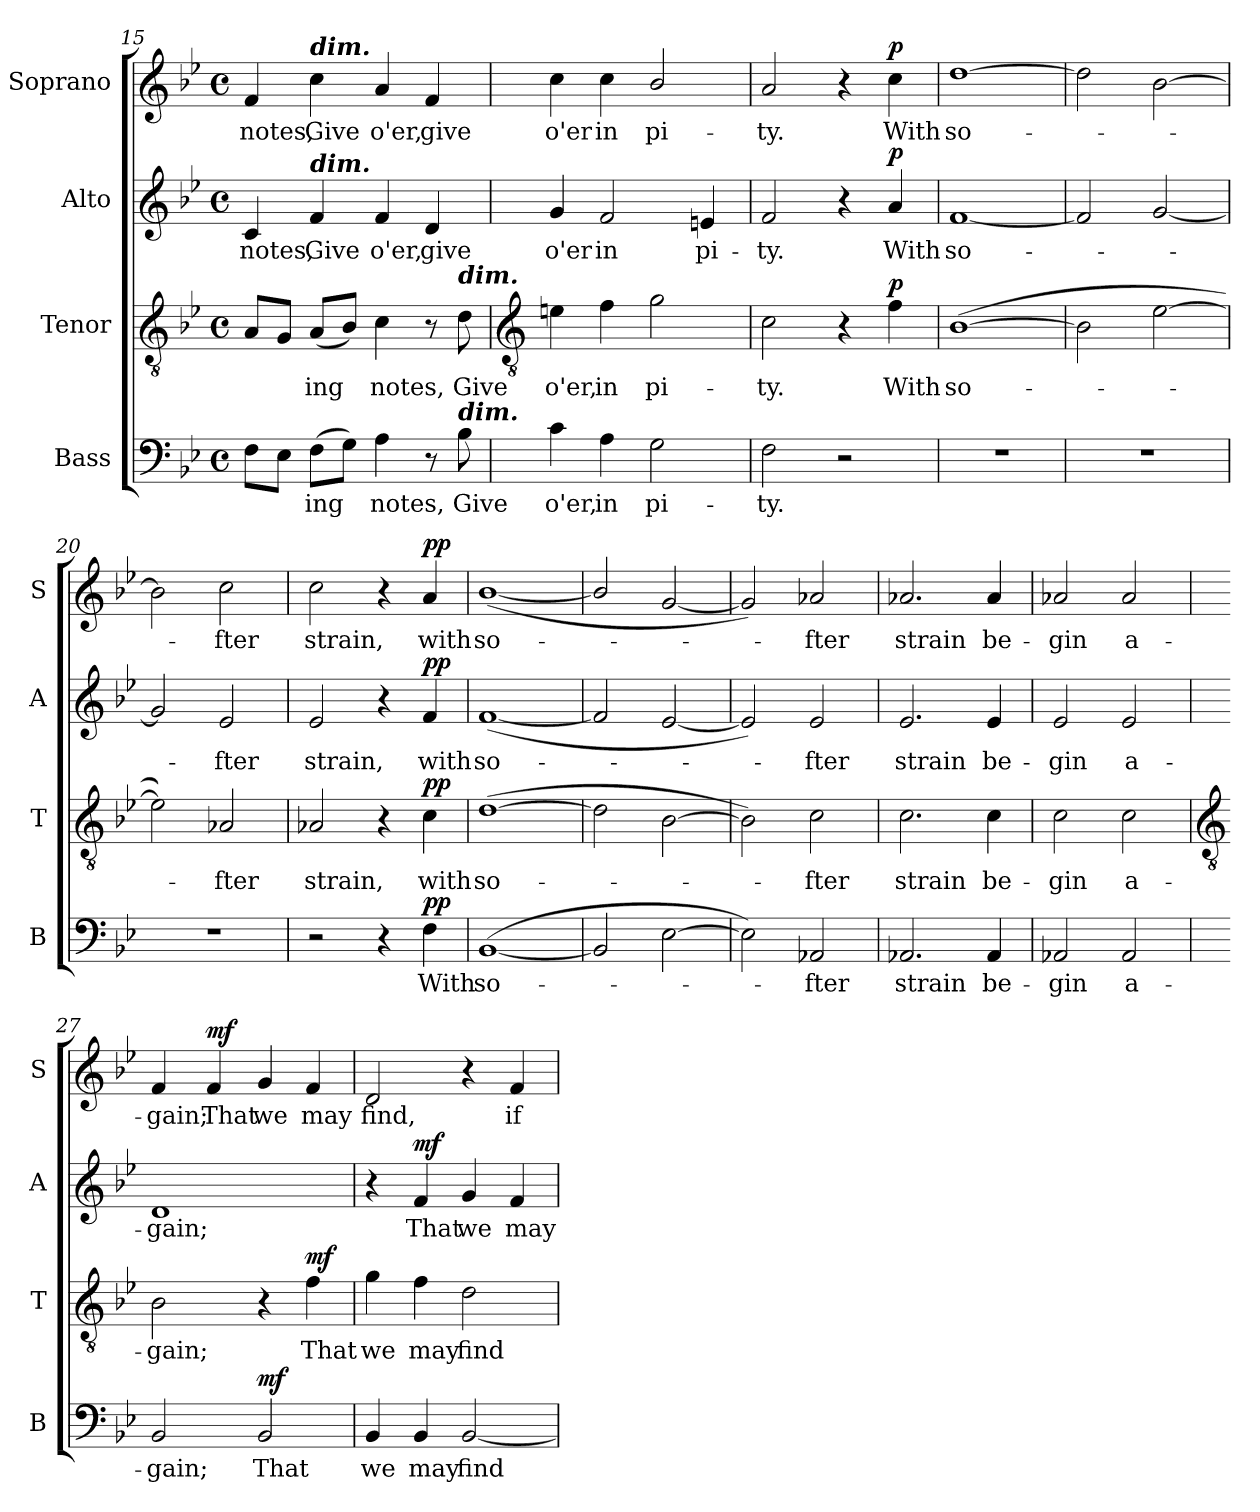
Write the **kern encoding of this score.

**kern	**text	**dynam	**kern	**text	**dynam	**kern	**text	**dynam	**kern	**text	**dynam
*part4	*part4	*part4	*part3	*part3	*part3	*part2	*part2	*part2	*part1	*part1	*part1
*staff4	*staff4	*staff4	*staff3	*staff3	*staff3	*staff2	*staff2	*staff2	*staff1	*staff1	*staff1
*I"Bass	*	*	*I"Tenor	*	*	*I"Alto	*	*	*I"Soprano	*	*
*I'B	*	*	*I'T	*	*	*I'A	*	*	*I'S	*	*
*clefF4	*	*	*clefGv2	*	*	*clefG2	*	*	*clefG2	*	*
*k[b-e-]	*	*	*k[b-e-]	*	*	*k[b-e-]	*	*	*k[b-e-]	*	*
*B-:	*	*	*B-:	*	*	*B-:	*	*	*B-:	*	*
*M4/4	*	*	*M4/4	*	*	*M4/4	*	*	*M4/4	*	*
*met(c)	*	*	*met(c)	*	*	*met(c)	*	*	*met(c)	*	*
=15	=15	=15	=15	=15	=15	=15	=15	=15	=15	=15	=15
!	!	!	!	!	!	!	!LO:LY:b	!	!	!LO:LY:b	!
8FL	.	.	8AL	.	.	4c/	notes,	.	4f/	notes,	.
8E-J	.	.	8GJ	.	.	.	.	.	.	.	.
!	!	!	!	!	!	!	!	!	!LO:TX:a:Bi:t=dim.	!	!
!	!	!	!	!	!	!LO:TX:a:Bi:t=dim.	!	!	!	!	!
!	!LO:LY:b	!	!	!LO:LY:b	!	!	!LO:LY:b	!	!	!LO:LY:b	!
(>8F\L	ing	.	(<8A/L	ing	.	4f/	Give	.	4cc\	Give	.
8G\J)	.	.	8B-/J)	.	.	.	.	.	.	.	.
!	!LO:LY:b	!	!	!LO:LY:b	!	!	!LO:LY:b	!	!	!LO:LY:b	!
4A\	notes,	.	4c\	notes,	.	4f/	o'er,	.	4a/	o'er,	.
!	!	!	!	!	!	!	!LO:LY:b	!	!	!LO:LY:b	!
8r	.	.	8r	.	.	4d/	give	.	4f/	give	.
!	!	!	!LO:TX:a:Bi:t=dim.	!	!	!	!	!	!	!	!
!LO:TX:a:Bi:t=dim.	!	!	!	!	!	!	!	!	!	!	!
!	!LO:LY:b	!	!	!LO:LY:b	!	!	!	!	!	!	!
8B-\	Give	.	8d\	Give	.	.	.	.	.	.	.
!!LO:LB:g=z
=16	=16	=16	=16	=16	=16	=16	=16	=16	=16	=16	=16
*	*	*	*clefGv2	*	*	*	*	*	*	*	*
!	!LO:LY:b	!	!	!LO:LY:b	!	!	!LO:LY:b	!	!	!LO:LY:b	!
4c\	o'er,	.	4en\	o'er,	.	4g/	o'er	.	4cc\	o'er	.
!	!LO:LY:b	!	!	!LO:LY:b	!	!	!LO:LY:b	!	!	!LO:LY:b	!
4A\	in	.	4f\	in	.	2f/	in	.	4cc\	in	.
!	!LO:LY:b	!	!	!LO:LY:b	!	!	!	!	!	!LO:LY:b	!
2G\	pi-	.	2g\	pi-	.	.	.	.	2b-/	pi-	.
!	!	!	!	!	!	!	!LO:LY:b	!	!	!	!
.	.	.	.	.	.	4en/	pi-	.	.	.	.
=17	=17	=17	=17	=17	=17	=17	=17	=17	=17	=17	=17
!	!LO:LY:b	!	!	!LO:LY:b	!	!	!LO:LY:b	!	!	!LO:LY:b	!
2F	-ty.	.	2c\	-ty.	.	2f/	-ty.	.	2a/	-ty.	.
2r	.	.	4r	.	.	4r	.	.	4r	.	.
!	!	!	!	!LO:LY:b	!LO:DY:b	!	!LO:LY:b	!LO:DY:b	!	!LO:LY:b	!LO:DY:b
.	.	.	4f\	With	p	4a/	With	p	4cc\	With	p
=18	=18	=18	=18	=18	=18	=18	=18	=18	=18	=18	=18
!	!	!	!	!LO:LY:b	!	!	!LO:LY:b	!	!	!LO:LY:b	!
1r	.	.	(>[1B-	so-	.	[1f	so-	.	[1dd	so-	.
=19	=19	=19	=19	=19	=19	=19	=19	=19	=19	=19	=19
1r	.	.	2B-\]	.	.	2f/]	.	.	2dd\]	.	.
.	.	.	[2e-\	.	.	[2g/	.	.	[2b-\	.	.
=20	=20	=20	=20	=20	=20	=20	=20	=20	=20	=20	=20
1r	.	.	2e-\])	.	.	2g/]	.	.	2b-\]	.	.
!	!	!	!	!LO:LY:b	!	!	!LO:LY:b	!	!	!LO:LY:b	!
.	.	.	2A-X/	fter	.	2e-/	fter	.	2cc\	fter	.
=21	=21	=21	=21	=21	=21	=21	=21	=21	=21	=21	=21
!	!	!	!	!LO:LY:b	!	!	!LO:LY:b	!	!	!LO:LY:b	!
2r	.	.	2A-X/	strain,	.	2e-/	strain,	.	2cc\	strain,	.
4r	.	.	4r	.	.	4r	.	.	4r	.	.
!	!LO:LY:b	!LO:DY:b	!	!LO:LY:b	!LO:DY:b	!	!LO:LY:b	!LO:DY:b	!	!LO:LY:b	!LO:DY:b
4F\	With	pp	4c\	with	pp	4f/	with	pp	4a/	with	pp
=22	=22	=22	=22	=22	=22	=22	=22	=22	=22	=22	=22
!	!LO:LY:b	!	!	!LO:LY:b	!	!	!LO:LY:b	!	!	!LO:LY:b	!
(>[1BB-	so-	.	(>[1d	so-	.	(<[1f	so-	.	(<[1b-/	so-	.
=23	=23	=23	=23	=23	=23	=23	=23	=23	=23	=23	=23
2BB-/]	.	.	2d\]	.	.	2f/]	.	.	2b-/]	.	.
[2E-\	.	.	[2B-\	.	.	[2e-/	.	.	[2g/	.	.
=24	=24	=24	=24	=24	=24	=24	=24	=24	=24	=24	=24
2E-\])	.	.	2B-\])	.	.	2e-/])	.	.	2g/])	.	.
!	!LO:LY:b	!	!	!LO:LY:b	!	!	!LO:LY:b	!	!	!LO:LY:b	!
2AA-X/	fter	.	2c\	fter	.	2e-/	fter	.	2a-X/	fter	.
=25	=25	=25	=25	=25	=25	=25	=25	=25	=25	=25	=25
!	!LO:LY:b	!	!	!LO:LY:b	!	!	!LO:LY:b	!	!	!LO:LY:b	!
2.AA-X/	strain	.	2.c\	strain	.	2.e-/	strain	.	2.a-X/	strain	.
!	!LO:LY:b	!	!	!LO:LY:b	!	!	!LO:LY:b	!	!	!LO:LY:b	!
4AA-/	be-	.	4c\	be-	.	4e-/	be-	.	4a-/	be-	.
=26	=26	=26	=26	=26	=26	=26	=26	=26	=26	=26	=26
!	!LO:LY:b	!	!	!LO:LY:b	!	!	!LO:LY:b	!	!	!LO:LY:b	!
2AA-X/	-gin	.	2c\	-gin	.	2e-/	-gin	.	2a-X/	-gin	.
!	!LO:LY:b	!	!	!LO:LY:b	!	!	!LO:LY:b	!	!	!LO:LY:b	!
2AA-/	a-	.	2c\	a-	.	2e-/	a-	.	2a-/	a-	.
!!LO:LB:g=z
=27	=27	=27	=27	=27	=27	=27	=27	=27	=27	=27	=27
*	*	*	*clefGv2	*	*	*	*	*	*	*	*
!	!LO:LY:b	!	!	!LO:LY:b	!	!	!LO:LY:b	!	!	!LO:LY:b	!
2BB-/	-gain;	.	2B-\	-gain;	.	1d	-gain;	.	4f/	-gain;	.
!	!	!	!	!	!	!	!	!	!	!LO:LY:b	!LO:DY:b
.	.	.	.	.	.	.	.	.	4f/	That	mf
!	!LO:LY:b	!LO:DY:b	!	!	!	!	!	!	!	!LO:LY:b	!
2BB-/	That	mf	4r	.	.	.	.	.	4g/	we	.
!	!	!	!	!LO:LY:b	!LO:DY:b	!	!	!	!	!LO:LY:b	!
.	.	.	4f\	That	mf	.	.	.	4f/	may	.
=28	=28	=28	=28	=28	=28	=28	=28	=28	=28	=28	=28
!	!LO:LY:b	!	!	!LO:LY:b	!	!	!	!	!	!LO:LY:b	!
4BB-/	we	.	4g\	we	.	4r	.	.	2d/	find,	.
!	!LO:LY:b	!	!	!LO:LY:b	!	!	!LO:LY:b	!LO:DY:b	!	!	!
4BB-/	may	.	4f\	may	.	4f/	That	mf	.	.	.
!	!LO:LY:b	!	!	!LO:LY:b	!	!	!LO:LY:b	!	!	!	!
[2BB-/	find	.	2d\	find	.	4g/	we	.	4r	.	.
!	!	!	!	!	!	!	!LO:LY:b	!	!	!LO:LY:b	!
.	.	.	.	.	.	4f/	may	.	4f/	if	.
=	=	=	=	=	=	=	=	=	=	=	=
*-	*-	*-	*-	*-	*-	*-	*-	*-	*-	*-	*-
